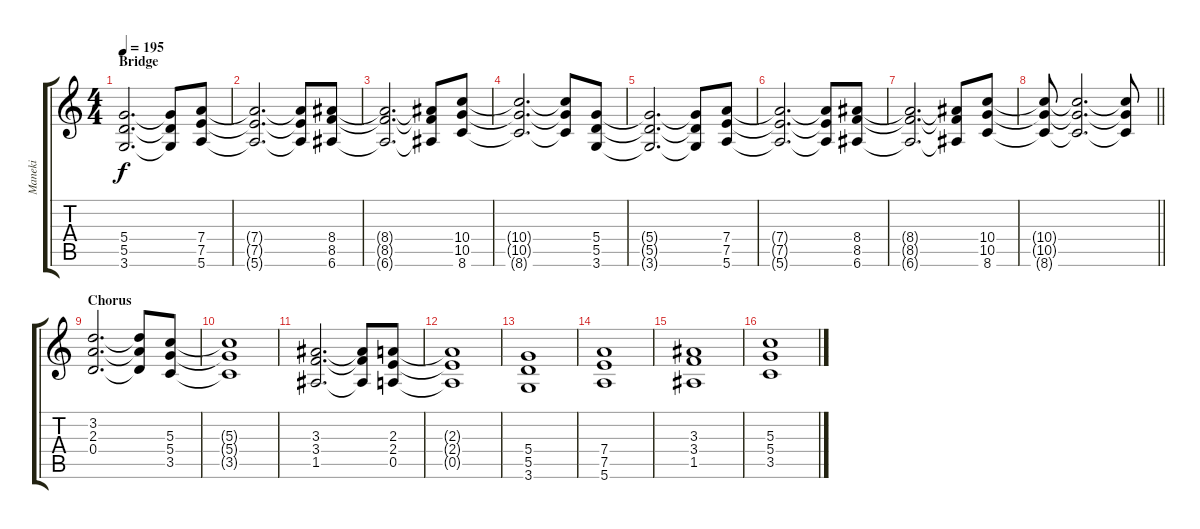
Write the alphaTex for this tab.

\track ("Maneki" "Maneki") {instrument distortionguitar}
\staff {score tabs}
\tuning (E4 B3 G3 D3 A2 E2) {hide}
\ts (4 4)
\section ("" "Bridge")
\tempo 195
\clef g2
\ks c
(5.4{t} 5.5{t} 3.6{t}).2{d dy f} (5.4{t} 5.5{t} 3.6{t}).8 (7.4 7.5 5.6).8 |
(7.4{t} 7.5{t} 5.6{t}).2{d} (7.4{t} 7.5{t} 5.6{t}).8 (8.4 8.5 6.6).8 |
(8.4{t} 8.5{t} 6.6{t}).2{d} (8.4{t} 8.5{t} 6.6{t}).8 (10.4 10.5 8.6).8 |
(10.4{t} 10.5{t} 8.6{t}).2{d} (10.4{t} 10.5{t} 8.6{t}).8 (5.4 5.5 3.6).8 |
(5.4{t} 5.5{t} 3.6{t}).2{d} (5.4{t} 5.5{t} 3.6{t}).8 (7.4 7.5 5.6).8 |
(7.4{t} 7.5{t} 5.6{t}).2{d} (7.4{t} 7.5{t} 5.6{t}).8 (8.4 8.5 6.6).8 |
(8.4{t} 8.5{t} 6.6{t}).2{d} (8.4{t} 8.5{t} 6.6{t}).8 (10.4 10.5 8.6).8 |
\barLineRight lightlight
(10.4{t} 10.5{t} 8.6{t}).8 (10.4{t} 10.5{t} 8.6{t}).2{d} (10.4{t} 10.5{t} 8.6{t}).8 |
\section ("" "Chorus")
(3.2 2.3 0.4).2{d} (3.2{t} 2.3{t} 0.4{t}).8 (5.3 5.4 3.5).8 |
(5.3{t} 5.4{t} 3.5{t}).1 |
(3.3 3.4 1.5).2{d} (3.3{t} 3.4{t} 1.5{t}).8 (2.3 2.4 0.5).8 |
(2.3{t} 2.4{t} 0.5{t}).1 |
(5.4 5.5 3.6).1 |
(7.4 7.5 5.6).1 |
(3.3 3.4 1.5).1 |
(5.3 5.4 3.5).1
